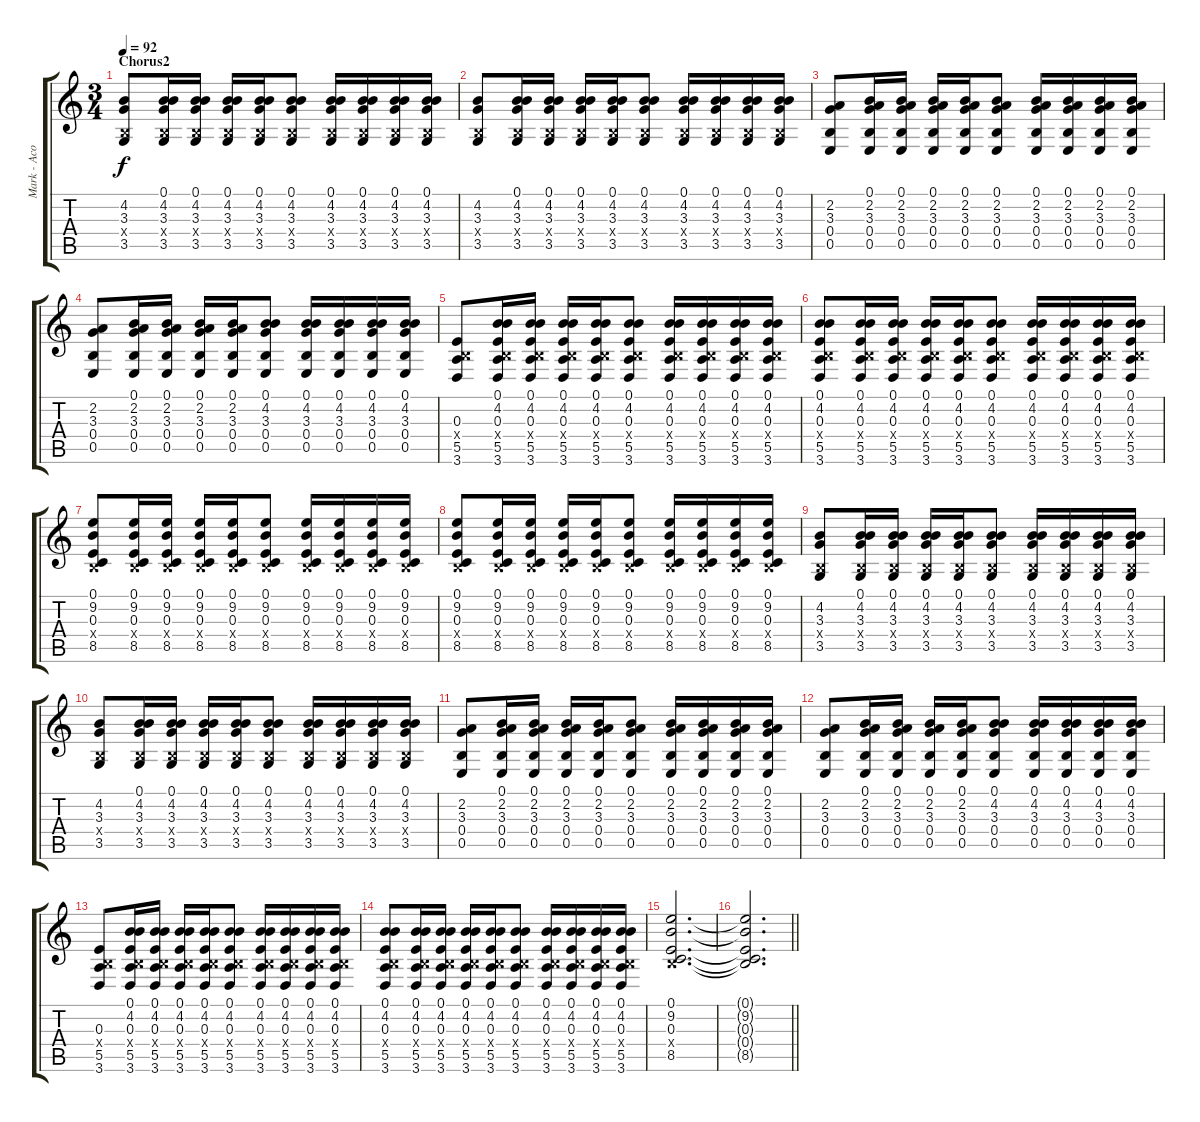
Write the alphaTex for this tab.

\track ("Mark - Acoustic 12 strings" "Mark - Aco") {instrument acousticguitarsteel}
\staff {score tabs}
\tuning (B3 G3 E3 B2 E2 B1) {hide}
\ts (3 4)
\section ("" "Chorus2")
\tempo 92
\clef g2
\ks c
(4.2 3.3 0.4{x} 3.5).8{dy f} (0.1 4.2 3.3 0.4{x} 3.5).16 (0.1 4.2 3.3 0.4{x} 3.5).16 (0.1 4.2 3.3 0.4{x} 3.5).16 (0.1 4.2 3.3 0.4{x} 3.5).16 (0.1 4.2 3.3 0.4{x} 3.5).8 (0.1 4.2 3.3 0.4{x} 3.5).16 (0.1 4.2 3.3 0.4{x} 3.5).16 (0.1 4.2 3.3 0.4{x} 3.5).16 (0.1 4.2 3.3 0.4{x} 3.5).16 |
(4.2 3.3 0.4{x} 3.5).8 (0.1 4.2 3.3 0.4{x} 3.5).16 (0.1 4.2 3.3 0.4{x} 3.5).16 (0.1 4.2 3.3 0.4{x} 3.5).16 (0.1 4.2 3.3 0.4{x} 3.5).16 (0.1 4.2 3.3 0.4{x} 3.5).8 (0.1 4.2 3.3 0.4{x} 3.5).16 (0.1 4.2 3.3 0.4{x} 3.5).16 (0.1 4.2 3.3 0.4{x} 3.5).16 (0.1 4.2 3.3 0.4{x} 3.5).16 |
(2.2 3.3 0.4 0.5).8 (0.1 2.2 3.3 0.4 0.5).16 (0.1 2.2 3.3 0.4 0.5).16 (0.1 2.2 3.3 0.4 0.5).16 (0.1 2.2 3.3 0.4 0.5).16 (0.1 2.2 3.3 0.4 0.5).8 (0.1 2.2 3.3 0.4 0.5).16 (0.1 2.2 3.3 0.4 0.5).16 (0.1 2.2 3.3 0.4 0.5).16 (0.1 2.2 3.3 0.4 0.5).16 |
(2.2 3.3 0.4 0.5).8 (0.1 2.2 3.3 0.4 0.5).16 (0.1 2.2 3.3 0.4 0.5).16 (0.1 2.2 3.3 0.4 0.5).16 (0.1 2.2 3.3 0.4 0.5).16 (0.1 4.2 3.3 0.4 0.5).8 (0.1 4.2 3.3 0.4 0.5).16 (0.1 4.2 3.3 0.4 0.5).16 (0.1 4.2 3.3 0.4 0.5).16 (0.1 4.2 3.3 0.4 0.5).16 |
(0.3 0.4{x} 5.5 3.6).8 (0.1 4.2 0.3 0.4{x} 5.5 3.6).16 (0.1 4.2 0.3 0.4{x} 5.5 3.6).16 (0.1 4.2 0.3 0.4{x} 5.5 3.6).16 (0.1 4.2 0.3 0.4{x} 5.5 3.6).16 (0.1 4.2 0.3 0.4{x} 5.5 3.6).8 (0.1 4.2 0.3 0.4{x} 5.5 3.6).16 (0.1 4.2 0.3 0.4{x} 5.5 3.6).16 (0.1 4.2 0.3 0.4{x} 5.5 3.6).16 (0.1 4.2 0.3 0.4{x} 5.5 3.6).16 |
(0.1 4.2 0.3 0.4{x} 5.5 3.6).8 (0.1 4.2 0.3 0.4{x} 5.5 3.6).16 (0.1 4.2 0.3 0.4{x} 5.5 3.6).16 (0.1 4.2 0.3 0.4{x} 5.5 3.6).16 (0.1 4.2 0.3 0.4{x} 5.5 3.6).16 (0.1 4.2 0.3 0.4{x} 5.5 3.6).8 (0.1 4.2 0.3 0.4{x} 5.5 3.6).16 (0.1 4.2 0.3 0.4{x} 5.5 3.6).16 (0.1 4.2 0.3 0.4{x} 5.5 3.6).16 (0.1 4.2 0.3 0.4{x} 5.5 3.6).16 |
(0.1 9.2 0.3 0.4{x} 8.5).8 (0.1 9.2 0.3 0.4{x} 8.5).16 (0.1 9.2 0.3 0.4{x} 8.5).16 (0.1 9.2 0.3 0.4{x} 8.5).16 (0.1 9.2 0.3 0.4{x} 8.5).16 (0.1 9.2 0.3 0.4{x} 8.5).8 (0.1 9.2 0.3 0.4{x} 8.5).16 (0.1 9.2 0.3 0.4{x} 8.5).16 (0.1 9.2 0.3 0.4{x} 8.5).16 (0.1 9.2 0.3 0.4{x} 8.5).16 |
(0.1 9.2 0.3 0.4{x} 8.5).8 (0.1 9.2 0.3 0.4{x} 8.5).16 (0.1 9.2 0.3 0.4{x} 8.5).16 (0.1 9.2 0.3 0.4{x} 8.5).16 (0.1 9.2 0.3 0.4{x} 8.5).16 (0.1 9.2 0.3 0.4{x} 8.5).8 (0.1 9.2 0.3 0.4{x} 8.5).16 (0.1 9.2 0.3 0.4{x} 8.5).16 (0.1 9.2 0.3 0.4{x} 8.5).16 (0.1 9.2 0.3 0.4{x} 8.5).16 |
(4.2 3.3 0.4{x} 3.5).8 (0.1 4.2 3.3 0.4{x} 3.5).16 (0.1 4.2 3.3 0.4{x} 3.5).16 (0.1 4.2 3.3 0.4{x} 3.5).16 (0.1 4.2 3.3 0.4{x} 3.5).16 (0.1 4.2 3.3 0.4{x} 3.5).8 (0.1 4.2 3.3 0.4{x} 3.5).16 (0.1 4.2 3.3 0.4{x} 3.5).16 (0.1 4.2 3.3 0.4{x} 3.5).16 (0.1 4.2 3.3 0.4{x} 3.5).16 |
(4.2 3.3 0.4{x} 3.5).8 (0.1 4.2 3.3 0.4{x} 3.5).16 (0.1 4.2 3.3 0.4{x} 3.5).16 (0.1 4.2 3.3 0.4{x} 3.5).16 (0.1 4.2 3.3 0.4{x} 3.5).16 (0.1 4.2 3.3 0.4{x} 3.5).8 (0.1 4.2 3.3 0.4{x} 3.5).16 (0.1 4.2 3.3 0.4{x} 3.5).16 (0.1 4.2 3.3 0.4{x} 3.5).16 (0.1 4.2 3.3 0.4{x} 3.5).16 |
(2.2 3.3 0.4 0.5).8 (0.1 2.2 3.3 0.4 0.5).16 (0.1 2.2 3.3 0.4 0.5).16 (0.1 2.2 3.3 0.4 0.5).16 (0.1 2.2 3.3 0.4 0.5).16 (0.1 2.2 3.3 0.4 0.5).8 (0.1 2.2 3.3 0.4 0.5).16 (0.1 2.2 3.3 0.4 0.5).16 (0.1 2.2 3.3 0.4 0.5).16 (0.1 2.2 3.3 0.4 0.5).16 |
(2.2 3.3 0.4 0.5).8 (0.1 2.2 3.3 0.4 0.5).16 (0.1 2.2 3.3 0.4 0.5).16 (0.1 2.2 3.3 0.4 0.5).16 (0.1 2.2 3.3 0.4 0.5).16 (0.1 4.2 3.3 0.4 0.5).8 (0.1 4.2 3.3 0.4 0.5).16 (0.1 4.2 3.3 0.4 0.5).16 (0.1 4.2 3.3 0.4 0.5).16 (0.1 4.2 3.3 0.4 0.5).16 |
(0.3 0.4{x} 5.5 3.6).8 (0.1 4.2 0.3 0.4{x} 5.5 3.6).16 (0.1 4.2 0.3 0.4{x} 5.5 3.6).16 (0.1 4.2 0.3 0.4{x} 5.5 3.6).16 (0.1 4.2 0.3 0.4{x} 5.5 3.6).16 (0.1 4.2 0.3 0.4{x} 5.5 3.6).8 (0.1 4.2 0.3 0.4{x} 5.5 3.6).16 (0.1 4.2 0.3 0.4{x} 5.5 3.6).16 (0.1 4.2 0.3 0.4{x} 5.5 3.6).16 (0.1 4.2 0.3 0.4{x} 5.5 3.6).16 |
(0.1 4.2 0.3 0.4{x} 5.5 3.6).8 (0.1 4.2 0.3 0.4{x} 5.5 3.6).16 (0.1 4.2 0.3 0.4{x} 5.5 3.6).16 (0.1 4.2 0.3 0.4{x} 5.5 3.6).16 (0.1 4.2 0.3 0.4{x} 5.5 3.6).16 (0.1 4.2 0.3 0.4{x} 5.5 3.6).8 (0.1 4.2 0.3 0.4{x} 5.5 3.6).16 (0.1 4.2 0.3 0.4{x} 5.5 3.6).16 (0.1 4.2 0.3 0.4{x} 5.5 3.6).16 (0.1 4.2 0.3 0.4{x} 5.5 3.6).16 |
(0.1 9.2 0.3 0.4{x} 8.5).2{d} |
\barLineRight lightlight
(0.1{t} 9.2{t} 0.3{t} 0.4{t} 8.5{t}).2{d}
